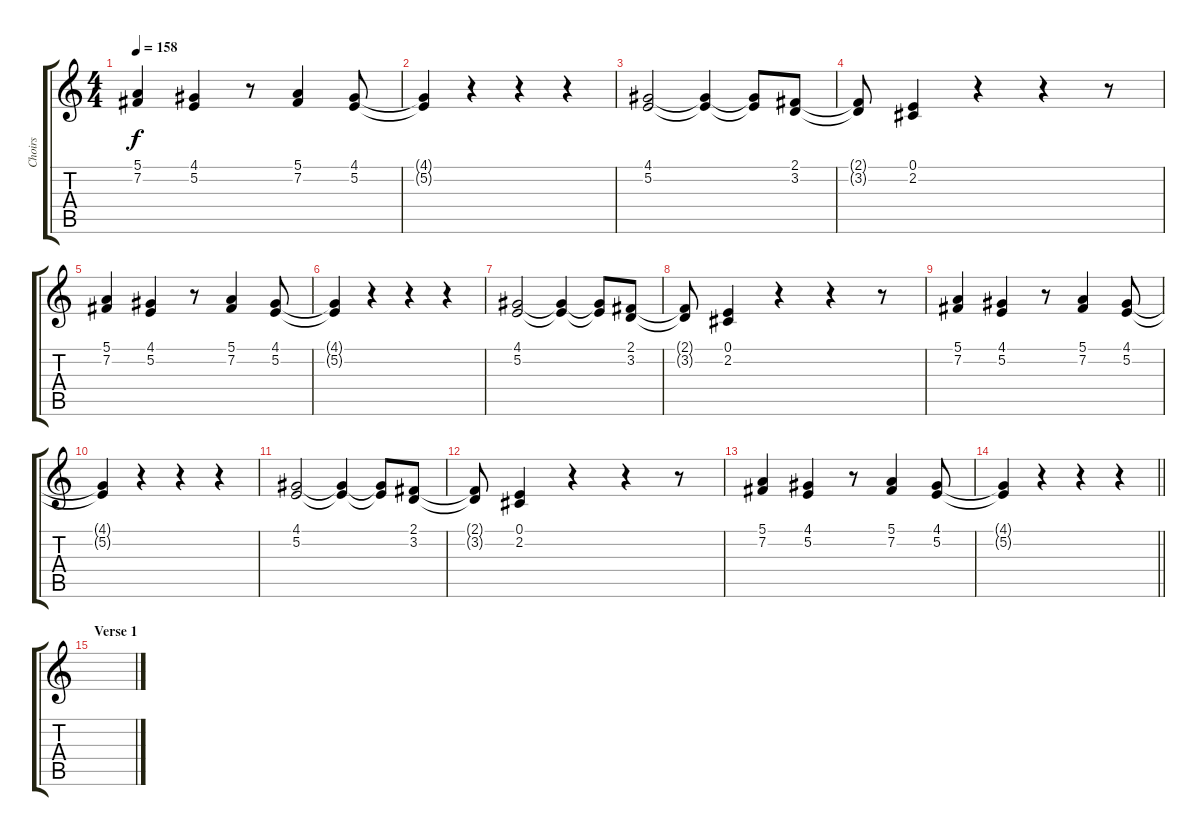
\track ("Choirs" "Choirs") {instrument voiceoohs}
\staff {score tabs}
\tuning (E4 B3 G3 D3 A2 E2) {hide}
\ts (4 4)
\tempo 158
\clef g2
\ks c
(5.1 7.2).4{dy f} (4.1 5.2).4 r.8 (5.1 7.2).4 (4.1 5.2).8 |
(4.1{t} 5.2{t}).4 r.4 r.4 r.4 |
(4.1 5.2).2 (4.1{t} 5.2{t}).4 (4.1{t} 5.2{t}).8 (2.1 3.2).8 |
(2.1{t} 3.2{t}).8 (0.1 2.2).4 r.4 r.4 r.8 |
(5.1 7.2).4 (4.1 5.2).4 r.8 (5.1 7.2).4 (4.1 5.2).8 |
(4.1{t} 5.2{t}).4 r.4 r.4 r.4 |
(4.1 5.2).2 (4.1{t} 5.2{t}).4 (4.1{t} 5.2{t}).8 (2.1 3.2).8 |
(2.1{t} 3.2{t}).8 (0.1 2.2).4 r.4 r.4 r.8 |
(5.1 7.2).4 (4.1 5.2).4 r.8 (5.1 7.2).4 (4.1 5.2).8 |
(4.1{t} 5.2{t}).4 r.4 r.4 r.4 |
(4.1 5.2).2 (4.1{t} 5.2{t}).4 (4.1{t} 5.2{t}).8 (2.1 3.2).8 |
(2.1{t} 3.2{t}).8 (0.1 2.2).4 r.4 r.4 r.8 |
(5.1 7.2).4 (4.1 5.2).4 r.8 (5.1 7.2).4 (4.1 5.2).8 |
\barLineRight lightlight
(4.1{t} 5.2{t}).4 r.4 r.4 r.4 |
\section ("" "Verse 1")
